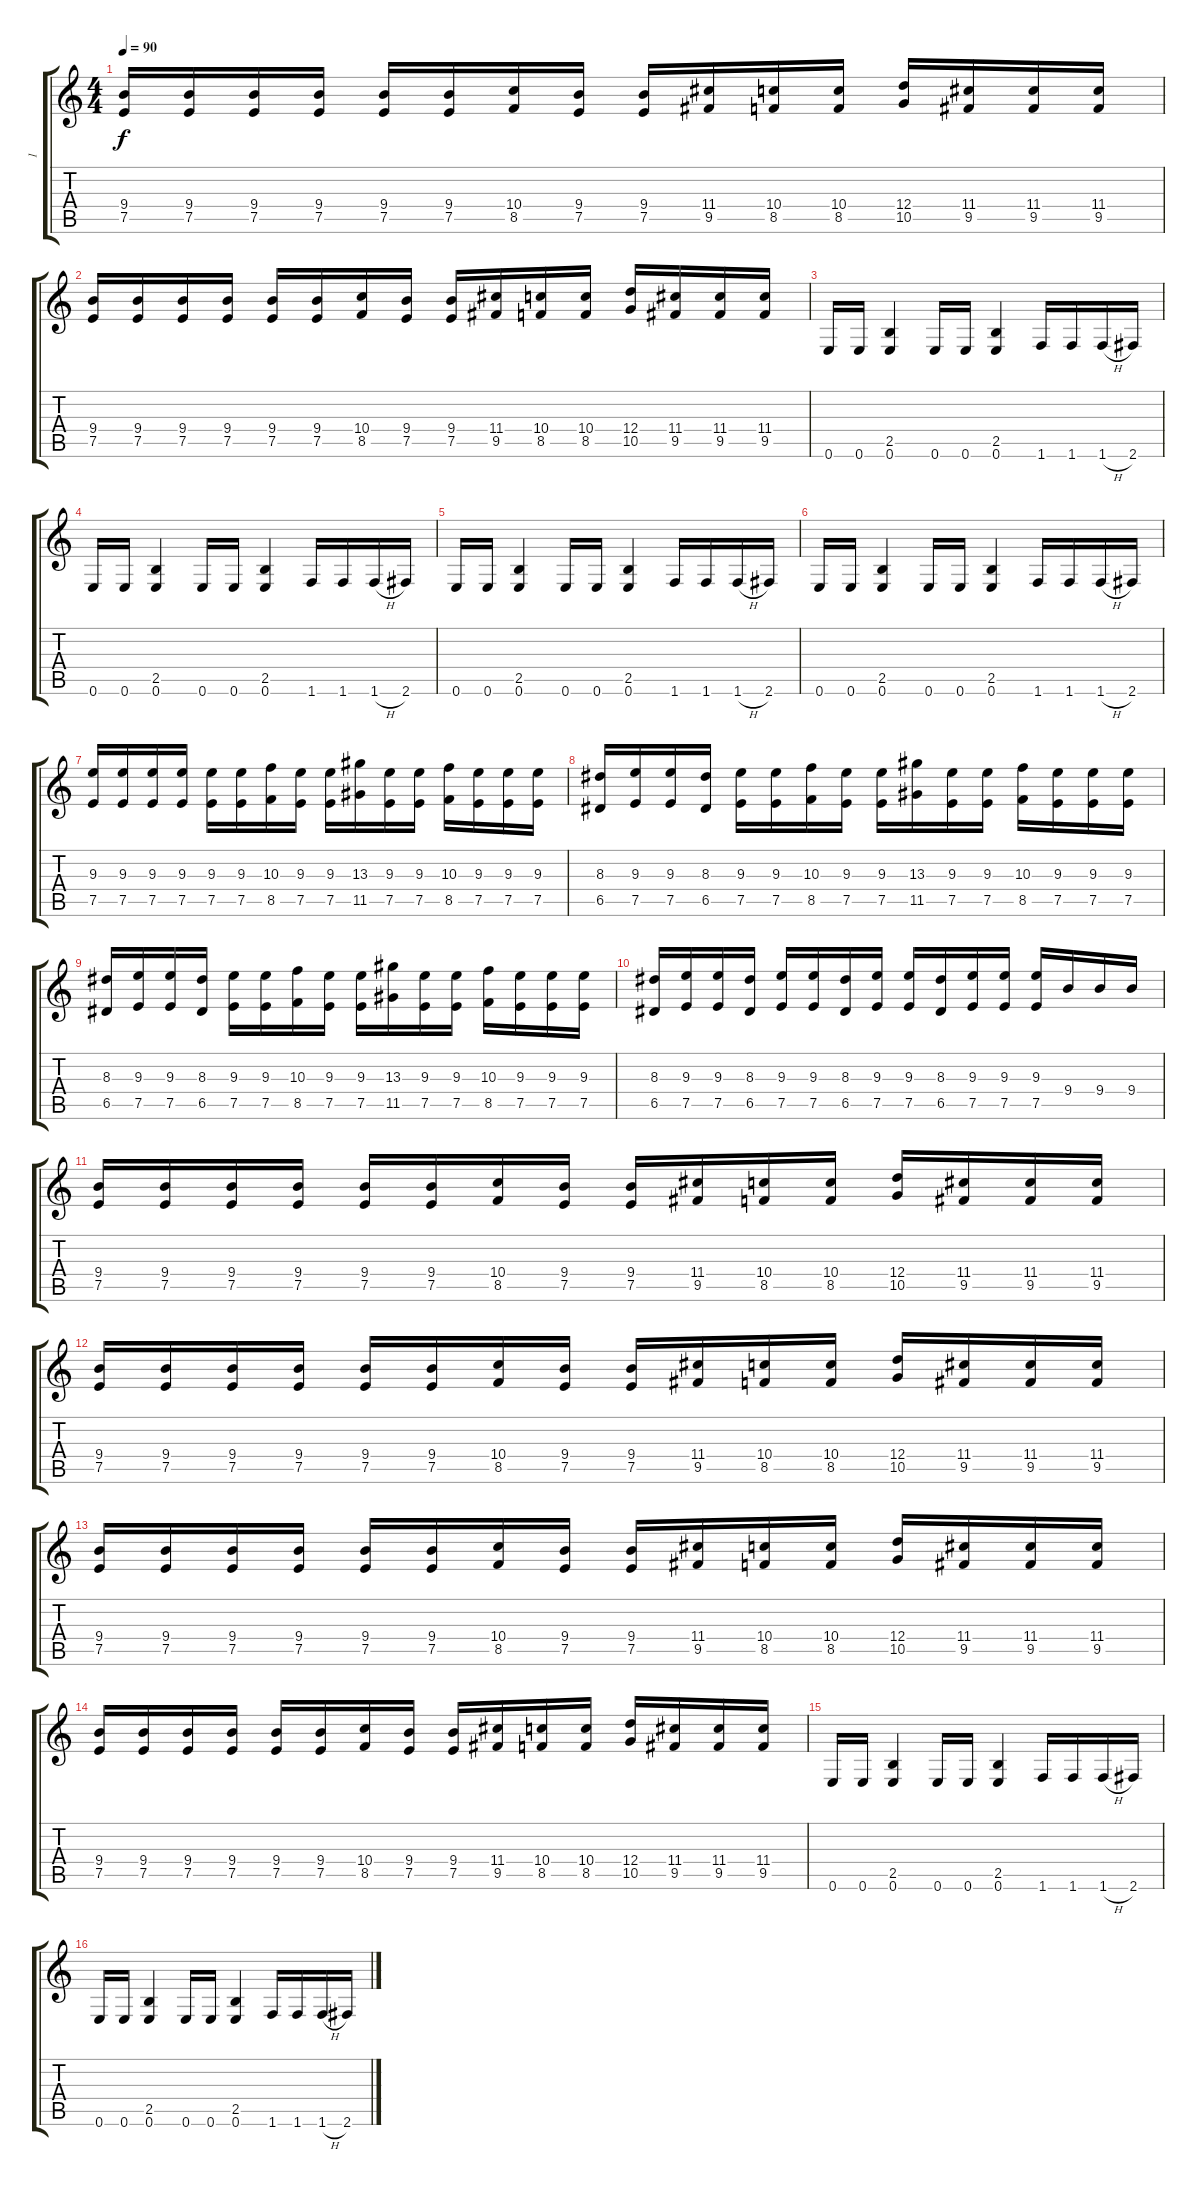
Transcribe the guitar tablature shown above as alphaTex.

\track ("1" "1") {instrument distortionguitar}
\staff {score tabs}
\tuning (E4 B3 G3 D3 A2 E2) {hide}
\ts (4 4)
\tempo 90
\clef g2
\ks c
(9.4 7.5).16{dy f} (9.4 7.5).16 (9.4 7.5).16 (9.4 7.5).16 (9.4 7.5).16 (9.4 7.5).16 (10.4 8.5).16 (9.4 7.5).16 (9.4 7.5).16 (11.4 9.5).16 (10.4 8.5).16 (10.4 8.5).16 (12.4 10.5).16 (11.4 9.5).16 (11.4 9.5).16 (11.4 9.5).16 |
(9.4 7.5).16 (9.4 7.5).16 (9.4 7.5).16 (9.4 7.5).16 (9.4 7.5).16 (9.4 7.5).16 (10.4 8.5).16 (9.4 7.5).16 (9.4 7.5).16 (11.4 9.5).16 (10.4 8.5).16 (10.4 8.5).16 (12.4 10.5).16 (11.4 9.5).16 (11.4 9.5).16 (11.4 9.5).16 |
0.6.16 0.6.16 (2.5 0.6).4 0.6.16 0.6.16 (2.5 0.6).4 1.6.16 1.6.16 1.6{h}.16 2.6.16 |
0.6.16 0.6.16 (2.5 0.6).4 0.6.16 0.6.16 (2.5 0.6).4 1.6.16 1.6.16 1.6{h}.16 2.6.16 |
0.6.16 0.6.16 (2.5 0.6).4 0.6.16 0.6.16 (2.5 0.6).4 1.6.16 1.6.16 1.6{h}.16 2.6.16 |
0.6.16 0.6.16 (2.5 0.6).4 0.6.16 0.6.16 (2.5 0.6).4 1.6.16 1.6.16 1.6{h}.16 2.6.16 |
(9.3 7.5).16 (9.3 7.5).16 (9.3 7.5).16 (9.3 7.5).16 (9.3 7.5).16 (9.3 7.5).16 (10.3 8.5).16 (9.3 7.5).16 (9.3 7.5).16 (13.3 11.5).16 (9.3 7.5).16 (9.3 7.5).16 (10.3 8.5).16 (9.3 7.5).16 (9.3 7.5).16 (9.3 7.5).16 |
(8.3 6.5).16 (9.3 7.5).16 (9.3 7.5).16 (8.3 6.5).16 (9.3 7.5).16 (9.3 7.5).16 (10.3 8.5).16 (9.3 7.5).16 (9.3 7.5).16 (13.3 11.5).16 (9.3 7.5).16 (9.3 7.5).16 (10.3 8.5).16 (9.3 7.5).16 (9.3 7.5).16 (9.3 7.5).16 |
(8.3 6.5).16 (9.3 7.5).16 (9.3 7.5).16 (8.3 6.5).16 (9.3 7.5).16 (9.3 7.5).16 (10.3 8.5).16 (9.3 7.5).16 (9.3 7.5).16 (13.3 11.5).16 (9.3 7.5).16 (9.3 7.5).16 (10.3 8.5).16 (9.3 7.5).16 (9.3 7.5).16 (9.3 7.5).16 |
(8.3 6.5).16 (9.3 7.5).16 (9.3 7.5).16 (8.3 6.5).16 (9.3 7.5).16 (9.3 7.5).16 (8.3 6.5).16 (9.3 7.5).16 (9.3 7.5).16 (8.3 6.5).16 (9.3 7.5).16 (9.3 7.5).16 (9.3 7.5).16 9.4.16 9.4.16 9.4.16 |
(9.4 7.5).16 (9.4 7.5).16 (9.4 7.5).16 (9.4 7.5).16 (9.4 7.5).16 (9.4 7.5).16 (10.4 8.5).16 (9.4 7.5).16 (9.4 7.5).16 (11.4 9.5).16 (10.4 8.5).16 (10.4 8.5).16 (12.4 10.5).16 (11.4 9.5).16 (11.4 9.5).16 (11.4 9.5).16 |
(9.4 7.5).16 (9.4 7.5).16 (9.4 7.5).16 (9.4 7.5).16 (9.4 7.5).16 (9.4 7.5).16 (10.4 8.5).16 (9.4 7.5).16 (9.4 7.5).16 (11.4 9.5).16 (10.4 8.5).16 (10.4 8.5).16 (12.4 10.5).16 (11.4 9.5).16 (11.4 9.5).16 (11.4 9.5).16 |
(9.4 7.5).16 (9.4 7.5).16 (9.4 7.5).16 (9.4 7.5).16 (9.4 7.5).16 (9.4 7.5).16 (10.4 8.5).16 (9.4 7.5).16 (9.4 7.5).16 (11.4 9.5).16 (10.4 8.5).16 (10.4 8.5).16 (12.4 10.5).16 (11.4 9.5).16 (11.4 9.5).16 (11.4 9.5).16 |
(9.4 7.5).16 (9.4 7.5).16 (9.4 7.5).16 (9.4 7.5).16 (9.4 7.5).16 (9.4 7.5).16 (10.4 8.5).16 (9.4 7.5).16 (9.4 7.5).16 (11.4 9.5).16 (10.4 8.5).16 (10.4 8.5).16 (12.4 10.5).16 (11.4 9.5).16 (11.4 9.5).16 (11.4 9.5).16 |
0.6.16 0.6.16 (2.5 0.6).4 0.6.16 0.6.16 (2.5 0.6).4 1.6.16 1.6.16 1.6{h}.16 2.6.16 |
0.6.16 0.6.16 (2.5 0.6).4 0.6.16 0.6.16 (2.5 0.6).4 1.6.16 1.6.16 1.6{h}.16 2.6.16
